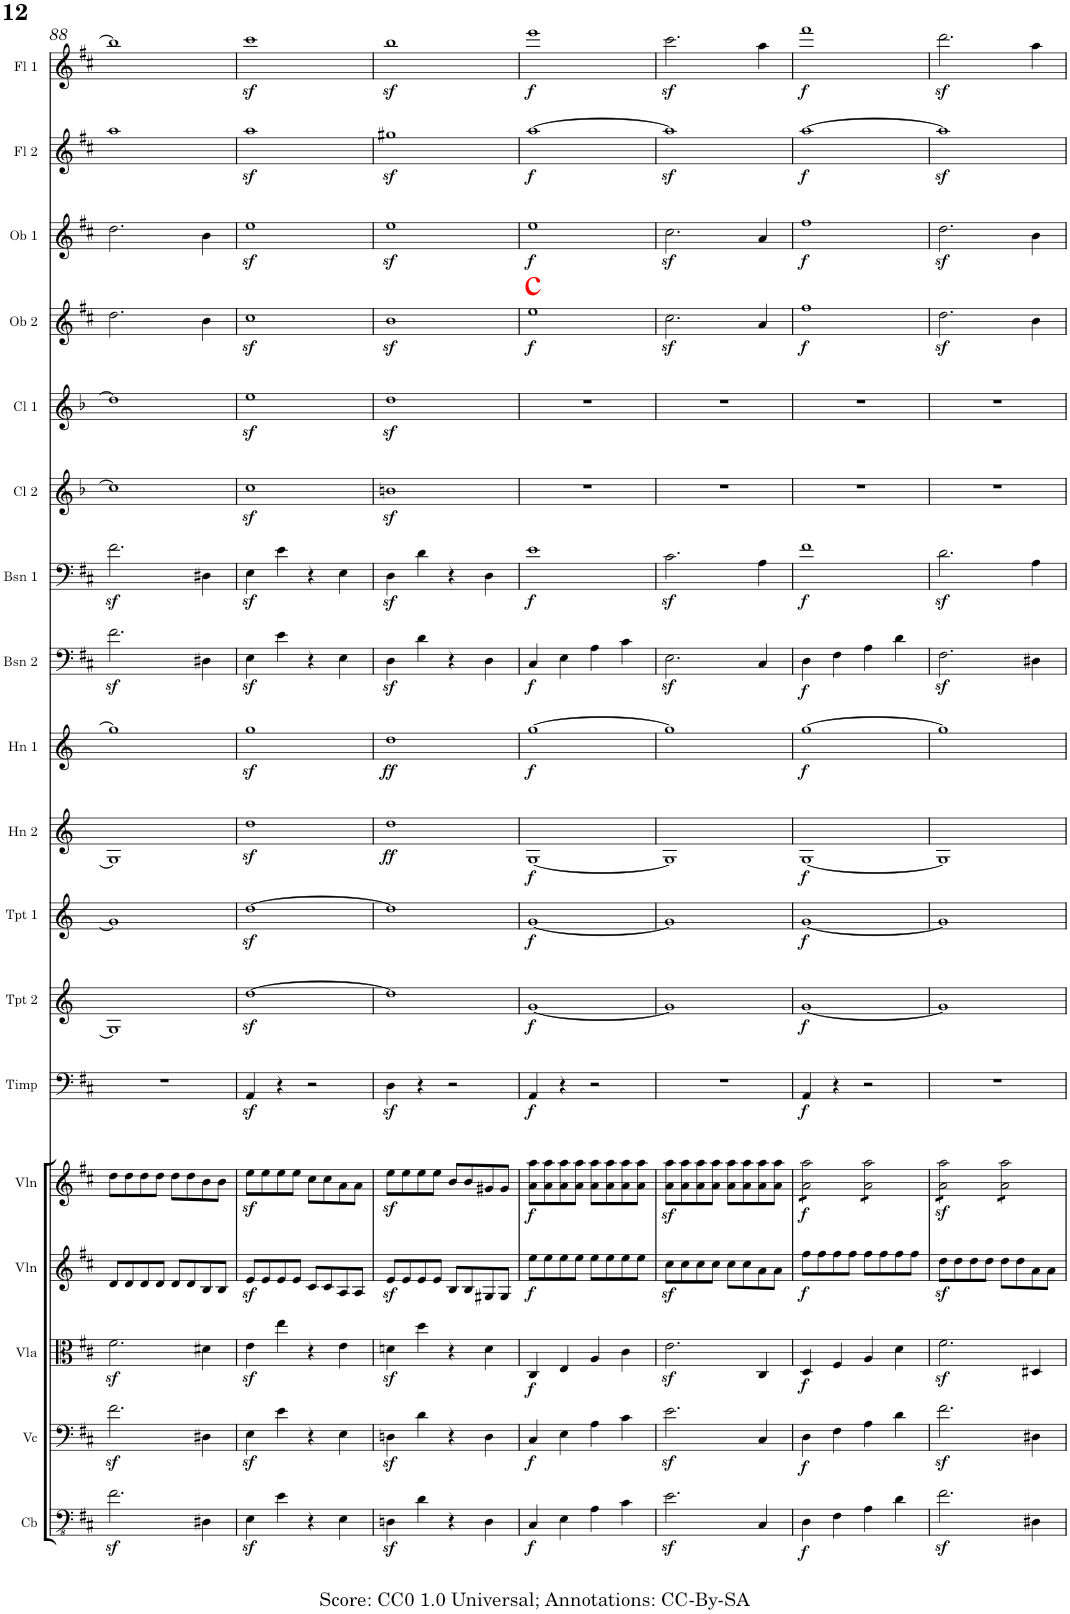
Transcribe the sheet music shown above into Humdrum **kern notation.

**kern	**dynam	**kern	**dynam	**kern	**dynam	**kern	**dynam	**kern	**dynam	**kern	**dynam	**kern	**dynam	**kern	**dynam	**kern	**dynam	**kern	**dynam	**kern	**dynam	**kern	**dynam	**kern	**kern	**kern	**dynam	**kern	**text	**dynam	**kern	**dynam	**kern	**dynam
*part18	*part18	*part17	*part17	*part16	*part16	*part15	*part15	*part14	*part14	*part13	*part13	*part12	*part12	*part11	*part11	*part10	*part10	*part9	*part9	*part8	*part8	*part7	*part7	*part6	*part5	*part4	*part4	*part3	*part3	*part3	*part2	*part2	*part1	*part1
*staff18	*staff18	*staff17	*staff17	*staff16	*staff16	*staff15	*staff15	*staff14	*staff14	*staff13	*staff13	*staff12	*staff12	*staff11	*staff11	*staff10	*staff10	*staff9	*staff9	*staff8	*staff8	*staff7	*staff7	*staff6	*staff5	*staff4	*staff4	*staff3	*staff3	*staff3	*staff2	*staff2	*staff1	*staff1
*I"Contrabass	*	*I"Violoncello	*	*I"Viola	*	*I"Violin	*	*I"Violin	*	*I"Timpani	*	*I"D Trumpet 2	*	*I"D Trumpet 1	*	*I"D Horn 2	*	*I"D Horn 1	*	*I"Bassoon 2	*	*I"Bassoon 1	*	*I"A Clarinet 2	*I"A Clarinet 1	*I"Oboe 2	*	*I"Oboe 1	*	*	*I"Flute 2	*	*I"Flute 1	*
*I'Cb	*	*I'Vc	*	*I'Vla	*	*I'Vln	*	*I'Vln	*	*I'Timp	*	*I'Tpt 2	*	*I'Tpt 1	*	*I'Hn 2	*	*I'Hn 1	*	*I'Bsn 2	*	*I'Bsn 1	*	*I'Cl 2	*I'Cl 1	*I'Ob 2	*	*I'Ob 1	*	*	*I'Fl 2	*	*I'Fl 1	*
!!LO:PB:g=z
*clefFv4	*	*clefF4	*	*clefC3	*	*clefG2	*	*clefG2	*	*clefF4	*	*clefG2	*	*clefG2	*	*clefG2	*	*clefG2	*	*clefF4	*	*clefF4	*	*clefG2	*clefG2	*clefG2	*	*clefG2	*	*	*clefG2	*	*clefG2	*
*	*	*	*	*	*	*	*	*	*	*	*	*Trd-1c-2	*	*Trd-1c-2	*	*Trd6c10	*	*Trd6c10	*	*	*	*	*	*Trd2c3	*Trd2c3	*	*	*	*	*	*	*	*	*
*k[f#c#]	*	*k[f#c#]	*	*k[f#c#]	*	*k[f#c#]	*	*k[f#c#]	*	*k[f#c#]	*	*k[]	*	*k[]	*	*k[]	*	*k[]	*	*k[f#c#]	*	*k[f#c#]	*	*k[b-]	*k[b-]	*k[f#c#]	*	*k[f#c#]	*	*	*k[f#c#]	*	*k[f#c#]	*
*M2/2	*	*M2/2	*	*M2/2	*	*M2/2	*	*M2/2	*	*M2/2	*	*M2/2	*	*M2/2	*	*M2/2	*	*M2/2	*	*M2/2	*	*M2/2	*	*M2/2	*M2/2	*M2/2	*	*M2/2	*	*	*M2/2	*	*M2/2	*
*met(c|)	*	*met(c|)	*	*met(c|)	*	*met(c|)	*	*met(c|)	*	*met(c|)	*	*met(c|)	*	*met(c|)	*	*met(c|)	*	*met(c|)	*	*met(c|)	*	*met(c|)	*	*met(c|)	*met(c|)	*met(c|)	*	*met(c|)	*	*	*met(c|)	*	*met(c|)	*
=88	=88	=88	=88	=88	=88	=88	=88	=88	=88	=88	=88	=88	=88	=88	=88	=88	=88	=88	=88	=88	=88	=88	=88	=88	=88	=88	=88	=88	=88	=88	=88	=88	=88	=88
2.F#z<\	.	2.f#z<\	.	2.f#z<\	.	8d/L	.	8dd\L	.	1r	.	1G]	.	1g]	.	1G]	.	1gg]	.	2.f#z<\	.	2.f#z<\	.	1cc]	1dd]	2.dd\	.	2.dd\	.	.	1aa	.	1bb]	.
.	.	.	.	.	.	8d/	.	8dd\	.	.	.	.	.	.	.	.	.	.	.	.	.	.	.	.	.	.	.	.	.	.	.	.	.	.
.	.	.	.	.	.	8d/	.	8dd\	.	.	.	.	.	.	.	.	.	.	.	.	.	.	.	.	.	.	.	.	.	.	.	.	.	.
.	.	.	.	.	.	8d/J	.	8dd\J	.	.	.	.	.	.	.	.	.	.	.	.	.	.	.	.	.	.	.	.	.	.	.	.	.	.
.	.	.	.	.	.	8d/L	.	8dd\L	.	.	.	.	.	.	.	.	.	.	.	.	.	.	.	.	.	.	.	.	.	.	.	.	.	.
.	.	.	.	.	.	8d/	.	8dd\	.	.	.	.	.	.	.	.	.	.	.	.	.	.	.	.	.	.	.	.	.	.	.	.	.	.
4DD#X\	.	4D#X\	.	4d#X\	.	8B/	.	8b\	.	.	.	.	.	.	.	.	.	.	.	4D#X\	.	4D#X\	.	.	.	4b\	.	4b\	.	.	.	.	.	.
.	.	.	.	.	.	8B/J	.	8b\J	.	.	.	.	.	.	.	.	.	.	.	.	.	.	.	.	.	.	.	.	.	.	.	.	.	.
=89	=89	=89	=89	=89	=89	=89	=89	=89	=89	=89	=89	=89	=89	=89	=89	=89	=89	=89	=89	=89	=89	=89	=89	=89	=89	=89	=89	=89	=89	=89	=89	=89	=89	=89
4EEz<\	.	4Ez<\	.	4ez<\	.	8ez</L	.	8eez<\L	.	4AAz</	.	[1ddz<	.	[1ddz<	.	1ddz<	.	1ggz<	.	4Ez<\	.	4Ez<\	.	1ccz<	1eez<	1cc#z<	.	1eez<	.	.	1aaz<	.	1ccc#z<	.
.	.	.	.	.	.	8e/	.	8ee\	.	.	.	.	.	.	.	.	.	.	.	.	.	.	.	.	.	.	.	.	.	.	.	.	.	.
4E\	.	4e\	.	4ee\	.	8e/	.	8ee\	.	4r	.	.	.	.	.	.	.	.	.	4e\	.	4e\	.	.	.	.	.	.	.	.	.	.	.	.
.	.	.	.	.	.	8e/J	.	8ee\J	.	.	.	.	.	.	.	.	.	.	.	.	.	.	.	.	.	.	.	.	.	.	.	.	.	.
4r	.	4r	.	4r	.	8c#/L	.	8cc#\L	.	2r	.	.	.	.	.	.	.	.	.	4r	.	4r	.	.	.	.	.	.	.	.	.	.	.	.
.	.	.	.	.	.	8c#/	.	8cc#\	.	.	.	.	.	.	.	.	.	.	.	.	.	.	.	.	.	.	.	.	.	.	.	.	.	.
4EE\	.	4E\	.	4e\	.	8A/	.	8a\	.	.	.	.	.	.	.	.	.	.	.	4E\	.	4E\	.	.	.	.	.	.	.	.	.	.	.	.
.	.	.	.	.	.	8A/J	.	8a\J	.	.	.	.	.	.	.	.	.	.	.	.	.	.	.	.	.	.	.	.	.	.	.	.	.	.
=90	=90	=90	=90	=90	=90	=90	=90	=90	=90	=90	=90	=90	=90	=90	=90	=90	=90	=90	=90	=90	=90	=90	=90	=90	=90	=90	=90	=90	=90	=90	=90	=90	=90	=90
!	!	!	!	!	!	!	!	!	!	!	!	!	!	!	!	!	!LO:DY:b	!	!LO:DY:b	!	!	!	!	!	!	!	!	!	!	!	!	!	!	!
4DDnz<\	.	4Dnz<\	.	4dnz<\	.	8ez</L	.	8eez<\L	.	4Dz<\	.	1dd]	.	1dd]	.	1dd	ff	1dd	ff	4Dz<\	.	4Dz<\	.	1bnz<	1ddz<	1bz<	.	1eez<	.	.	1gg#Xz<	.	1bbz<	.
.	.	.	.	.	.	8e/	.	8ee\	.	.	.	.	.	.	.	.	.	.	.	.	.	.	.	.	.	.	.	.	.	.	.	.	.	.
4D\	.	4d\	.	4dd\	.	8e/	.	8ee\	.	4r	.	.	.	.	.	.	.	.	.	4d\	.	4d\	.	.	.	.	.	.	.	.	.	.	.	.
.	.	.	.	.	.	8e/J	.	8ee\J	.	.	.	.	.	.	.	.	.	.	.	.	.	.	.	.	.	.	.	.	.	.	.	.	.	.
4r	.	4r	.	4r	.	8B/L	.	8b/L	.	2r	.	.	.	.	.	.	.	.	.	4r	.	4r	.	.	.	.	.	.	.	.	.	.	.	.
.	.	.	.	.	.	8B/	.	8b/	.	.	.	.	.	.	.	.	.	.	.	.	.	.	.	.	.	.	.	.	.	.	.	.	.	.
4DD\	.	4D\	.	4d\	.	8G#X/	.	8g#X/	.	.	.	.	.	.	.	.	.	.	.	4D\	.	4D\	.	.	.	.	.	.	.	.	.	.	.	.
.	.	.	.	.	.	8G#/J	.	8g#/J	.	.	.	.	.	.	.	.	.	.	.	.	.	.	.	.	.	.	.	.	.	.	.	.	.	.
=91	=91	=91	=91	=91	=91	=91	=91	=91	=91	=91	=91	=91	=91	=91	=91	=91	=91	=91	=91	=91	=91	=91	=91	=91	=91	=91	=91	=91	=91	=91	=91	=91	=91	=91
!	!LO:DY:b	!	!LO:DY:b	!	!LO:DY:b	!	!LO:DY:b	!	!LO:DY:b	!	!LO:DY:b	!	!LO:DY:b	!	!LO:DY:b	!	!LO:DY:b	!	!LO:DY:b	!	!LO:DY:b	!	!LO:DY:b	!	!	!	!LO:DY:b	!	!LO:LY:b:color=#FF0000	!LO:DY:b	!	!LO:DY:b	!	!LO:DY:b
4CC#/	f	4C#/	f	4C#/	f	8ee\L	f	8a\ 8aa\L	f	4AA/	f	[1g	f	[1g	f	[1G	f	[1gg	f	4C#/	f	1e	f	1r	1r	1ee	f	1ee	c	f	[1aa	f	1eee	f
.	.	.	.	.	.	8ee\	.	8a\ 8aa\	.	.	.	.	.	.	.	.	.	.	.	.	.	.	.	.	.	.	.	.	.	.	.	.	.	.
4EE\	.	4E\	.	4E/	.	8ee\	.	8a\ 8aa\	.	4r	.	.	.	.	.	.	.	.	.	4E\	.	.	.	.	.	.	.	.	.	.	.	.	.	.
.	.	.	.	.	.	8ee\J	.	8a\ 8aa\J	.	.	.	.	.	.	.	.	.	.	.	.	.	.	.	.	.	.	.	.	.	.	.	.	.	.
4AA\	.	4A\	.	4A/	.	8ee\L	.	8a\ 8aa\L	.	2r	.	.	.	.	.	.	.	.	.	4A\	.	.	.	.	.	.	.	.	.	.	.	.	.	.
.	.	.	.	.	.	8ee\	.	8a\ 8aa\	.	.	.	.	.	.	.	.	.	.	.	.	.	.	.	.	.	.	.	.	.	.	.	.	.	.
4C#\	.	4c#\	.	4c#\	.	8ee\	.	8a\ 8aa\	.	.	.	.	.	.	.	.	.	.	.	4c#\	.	.	.	.	.	.	.	.	.	.	.	.	.	.
.	.	.	.	.	.	8ee\J	.	8a\ 8aa\J	.	.	.	.	.	.	.	.	.	.	.	.	.	.	.	.	.	.	.	.	.	.	.	.	.	.
=92	=92	=92	=92	=92	=92	=92	=92	=92	=92	=92	=92	=92	=92	=92	=92	=92	=92	=92	=92	=92	=92	=92	=92	=92	=92	=92	=92	=92	=92	=92	=92	=92	=92	=92
2.Ez<\	.	2.ez<\	.	2.ez<\	.	8cc#z<\L	.	8a\z< 8aa\z<L	.	1r	.	1g]	.	1g]	.	1G]	.	1gg]	.	2.Ez<\	.	2.c#z<\	.	1r	1r	2.cc#z<\	.	2.cc#z<\	.	.	1aaz<]	.	2.ccc#z<\	.
.	.	.	.	.	.	8cc#\	.	8a\ 8aa\	.	.	.	.	.	.	.	.	.	.	.	.	.	.	.	.	.	.	.	.	.	.	.	.	.	.
.	.	.	.	.	.	8cc#\	.	8a\ 8aa\	.	.	.	.	.	.	.	.	.	.	.	.	.	.	.	.	.	.	.	.	.	.	.	.	.	.
.	.	.	.	.	.	8cc#\J	.	8a\ 8aa\J	.	.	.	.	.	.	.	.	.	.	.	.	.	.	.	.	.	.	.	.	.	.	.	.	.	.
.	.	.	.	.	.	8cc#\L	.	8a\ 8aa\L	.	.	.	.	.	.	.	.	.	.	.	.	.	.	.	.	.	.	.	.	.	.	.	.	.	.
.	.	.	.	.	.	8cc#\	.	8a\ 8aa\	.	.	.	.	.	.	.	.	.	.	.	.	.	.	.	.	.	.	.	.	.	.	.	.	.	.
4CC#/	.	4C#/	.	4C#/	.	8a\	.	8a\ 8aa\	.	.	.	.	.	.	.	.	.	.	.	4C#/	.	4A\	.	.	.	4a/	.	4a/	.	.	.	.	4aa\	.
.	.	.	.	.	.	8a\J	.	8a\ 8aa\J	.	.	.	.	.	.	.	.	.	.	.	.	.	.	.	.	.	.	.	.	.	.	.	.	.	.
=93	=93	=93	=93	=93	=93	=93	=93	=93	=93	=93	=93	=93	=93	=93	=93	=93	=93	=93	=93	=93	=93	=93	=93	=93	=93	=93	=93	=93	=93	=93	=93	=93	=93	=93
!	!LO:DY:b	!	!LO:DY:b	!	!LO:DY:b	!	!LO:DY:b	!	!LO:DY:b	!	!LO:DY:b	!	!LO:DY:b	!	!LO:DY:b	!	!LO:DY:b	!	!LO:DY:b	!	!LO:DY:b	!	!LO:DY:b	!	!	!	!LO:DY:b	!	!	!LO:DY:b	!	!LO:DY:b	!	!LO:DY:b
*	*	*	*	*	*	*	*	*tremolo	*	*	*	*	*	*	*	*	*	*	*	*	*	*	*	*	*	*	*	*	*	*	*	*	*	*
4DD\	f	4D\	f	4D/	f	8ff#\L	f	8a\ 8aa\L	f	4AA/	f	[1g	f	[1g	f	[1G	f	[1gg	f	4D\	f	1f#	f	1r	1r	1ff#	f	1ff#	.	f	[1aa	f	1fff#	f
.	.	.	.	.	.	8ff#\	.	8a\ 8aa\	.	.	.	.	.	.	.	.	.	.	.	.	.	.	.	.	.	.	.	.	.	.	.	.	.	.
4FF#\	.	4F#\	.	4F#/	.	8ff#\	.	8a\ 8aa\	.	4r	.	.	.	.	.	.	.	.	.	4F#\	.	.	.	.	.	.	.	.	.	.	.	.	.	.
.	.	.	.	.	.	8ff#\J	.	8a\ 8aa\J	.	.	.	.	.	.	.	.	.	.	.	.	.	.	.	.	.	.	.	.	.	.	.	.	.	.
4AA\	.	4A\	.	4A/	.	8ff#\L	.	8a\ 8aa\L	.	2r	.	.	.	.	.	.	.	.	.	4A\	.	.	.	.	.	.	.	.	.	.	.	.	.	.
.	.	.	.	.	.	8ff#\	.	8a\ 8aa\	.	.	.	.	.	.	.	.	.	.	.	.	.	.	.	.	.	.	.	.	.	.	.	.	.	.
4D\	.	4d\	.	4d\	.	8ff#\	.	8a\ 8aa\	.	.	.	.	.	.	.	.	.	.	.	4d\	.	.	.	.	.	.	.	.	.	.	.	.	.	.
.	.	.	.	.	.	8ff#\J	.	8a\ 8aa\J	.	.	.	.	.	.	.	.	.	.	.	.	.	.	.	.	.	.	.	.	.	.	.	.	.	.
=94	=94	=94	=94	=94	=94	=94	=94	=94	=94	=94	=94	=94	=94	=94	=94	=94	=94	=94	=94	=94	=94	=94	=94	=94	=94	=94	=94	=94	=94	=94	=94	=94	=94	=94
2.F#z<\	.	2.f#z<\	.	2.f#z<\	.	8ddz<\L	.	8a\z< 8aa\z<L	.	1r	.	1g]	.	1g]	.	1G]	.	1gg]	.	2.F#z<\	.	2.dz<\	.	1r	1r	2.ddz<\	.	2.ddz<\	.	.	1aaz<]	.	2.dddz<\	.
.	.	.	.	.	.	8dd\	.	8a\z< 8aa\z<	.	.	.	.	.	.	.	.	.	.	.	.	.	.	.	.	.	.	.	.	.	.	.	.	.	.
.	.	.	.	.	.	8dd\	.	8a\z< 8aa\z<	.	.	.	.	.	.	.	.	.	.	.	.	.	.	.	.	.	.	.	.	.	.	.	.	.	.
.	.	.	.	.	.	8dd\J	.	8a\z< 8aa\z<J	.	.	.	.	.	.	.	.	.	.	.	.	.	.	.	.	.	.	.	.	.	.	.	.	.	.
.	.	.	.	.	.	8dd\L	.	8a\ 8aa\L	.	.	.	.	.	.	.	.	.	.	.	.	.	.	.	.	.	.	.	.	.	.	.	.	.	.
.	.	.	.	.	.	8dd\	.	8a\ 8aa\	.	.	.	.	.	.	.	.	.	.	.	.	.	.	.	.	.	.	.	.	.	.	.	.	.	.
4DD#X\	.	4D#X\	.	4D#X/	.	8a\	.	8a\ 8aa\	.	.	.	.	.	.	.	.	.	.	.	4D#X\	.	4A\	.	.	.	4b\	.	4b\	.	.	.	.	4aa\	.
.	.	.	.	.	.	8a\J	.	8a\ 8aa\J	.	.	.	.	.	.	.	.	.	.	.	.	.	.	.	.	.	.	.	.	.	.	.	.	.	.
*	*	*	*	*	*	*	*	*Xtremolo	*	*	*	*	*	*	*	*	*	*	*	*	*	*	*	*	*	*	*	*	*	*	*	*	*	*
=	=	=	=	=	=	=	=	=	=	=	=	=	=	=	=	=	=	=	=	=	=	=	=	=	=	=	=	=	=	=	=	=	=	=
*-	*-	*-	*-	*-	*-	*-	*-	*-	*-	*-	*-	*-	*-	*-	*-	*-	*-	*-	*-	*-	*-	*-	*-	*-	*-	*-	*-	*-	*-	*-	*-	*-	*-	*-
